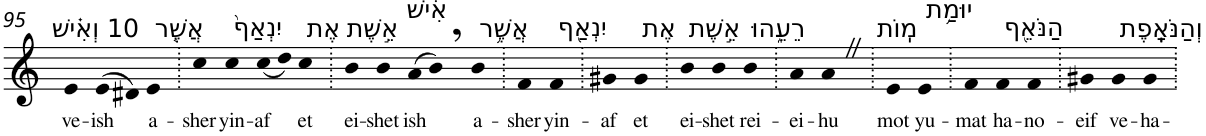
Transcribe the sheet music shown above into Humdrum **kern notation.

**kern	**text
*part1	*part1
*staff1	*staff1
*I"Piano	*
*I'Pno	*
!!LO:PB:g=z
*clefG2	*
*k[]	*
=95	=95
!LO:TX:a:t=10 וְאִ֗ישׁ	!
!	!LO:LY:b
4e	ve-
!	!LO:LY:b
(>8e	-ish
8d#X)	.
!LO:TX:a:t=אֲשֶׁ֤ר	!
!	!LO:LY:b
4e	a-
=96.	=96.
!	!LO:LY:b
4cc	-sher
!LO:TX:a:t=יִנְאַף֙	!
!	!LO:LY:b
4cc	yin-
!	!LO:LY:b
(<8cc	-af
8dd)	.
!LO:TX:a:t=אֶת	!
!	!LO:LY:b
4cc	et
=97.	=97.
!LO:TX:a:t=אֵ֣שֶׁת	!
!	!LO:LY:b
4b	ei-
!	!LO:LY:b
4b	-shet
!LO:TX:a:t=אִ֔ישׁ	!
!	!LO:LY:b
(>8a	ish
8b,)	.
!LO:TX:a:t=אֲשֶׁ֥ר	!
!	!LO:LY:b
4b	a-
=98.	=98.
!	!LO:LY:b
4f	-sher
!LO:TX:a:t=יִנְאַ֖ף	!
!	!LO:LY:b
4f	yin-
=99.	=99.
!	!LO:LY:b
4g#X	-af
!LO:TX:a:t=אֶת	!
!	!LO:LY:b
4g#	et
=100.	=100.
!LO:TX:a:t=אֵ֣שֶׁת	!
!	!LO:LY:b
4b	ei-
!	!LO:LY:b
4b	-shet
!LO:TX:a:t=רֵעֵ֑הוּ	!
!	!LO:LY:b
4b	rei-
=101.	=101.
!	!LO:LY:b
4a	-ei-
!	!LO:LY:b
4aZ	-hu
=102.	=102.
!LO:TX:a:t=מֽוֹת	!
!	!LO:LY:b
4e	mot
!LO:TX:a:t=יוּמַ֥ת	!
!	!LO:LY:b
4e	yu-
=103.	=103.
!	!LO:LY:b
4f	-mat
!LO:TX:a:t=הַנֹּאֵ֖ף	!
!	!LO:LY:b
4f	ha-
!	!LO:LY:b
4f	-no-
=104.	=104.
!	!LO:LY:b
4g#X	-eif
!LO:TX:a:t=וְהַנֹּאָֽפֶת	!
!	!LO:LY:b
4g#	ve-
!	!LO:LY:b
4g#	-ha-
=.	=.
*-	*-
